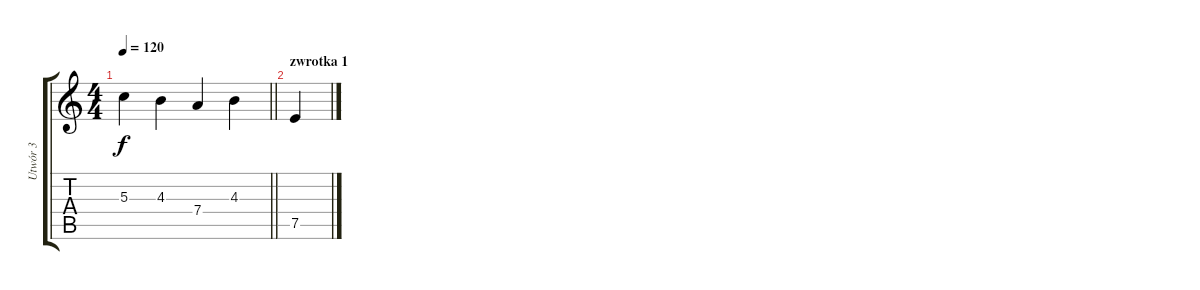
\track ("Utwór 3" "Utwór 3") {instrument contrabass}
\staff {score tabs}
\tuning (E4 B3 G3 D3 A2 E2) {hide}
\ts (4 4)
\tempo 120
\clef g2
\barLineRight lightlight
\ks c
5.3.4{dy f} 4.3.4 7.4.4 4.3.4 |
\section ("" "zwrotka 1")
7.5.4
